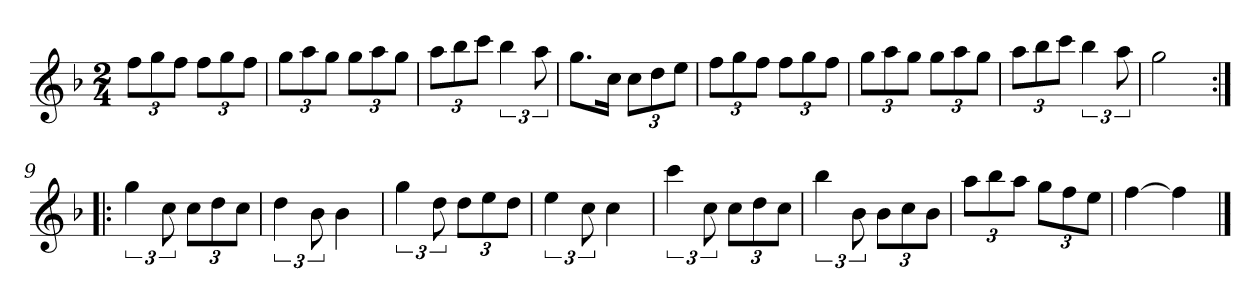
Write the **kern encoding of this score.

**kern
*part1
*staff1
*clefG2
*k[b-]
*F:
*M2/4
*MM120
=1
12ff\L
12gg\
12ff\J
12ff\L
12gg\
12ff\J
=2
12gg\L
12aa\
12gg\J
12gg\L
12aa\
12gg\J
=3
12aa\L
12bb-\
12ccc\J
6bb-
12aa
=4
8.gg\L
16cc\Jk
12cc\L
12dd\
12ee\J
=5
12ff\L
12gg\
12ff\J
12ff\L
12gg\
12ff\J
=6
12gg\L
12aa\
12gg\J
12gg\L
12aa\
12gg\J
=7
12aa\L
12bb-\
12ccc\J
6bb-
12aa
=8
2gg
=9:|!|:
6gg
12cc
12cc\L
12dd\
12cc\J
=10
6dd
12b-
4b-
=11
6gg
12dd
12dd\L
12ee\
12dd\J
=12
6ee
12cc
4cc
=13
6ccc
12cc
12cc\L
12dd\
12cc\J
=14
6bb-
12b-
12b-\L
12cc\
12b-\J
=15
12aa\L
12bb-\
12aa\J
12gg\L
12ff\
12ee\J
=16
[4ff
4ff]
==
*-
